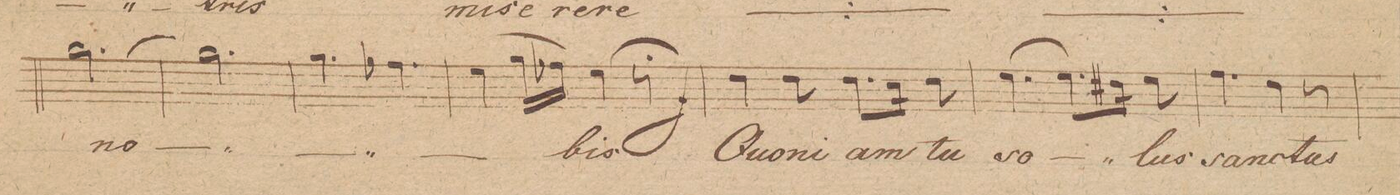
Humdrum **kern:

**kern	**text	**dynam
*I"Tenore 1mo	*	*
*clefC4	*	*
*k[]	*	*
*M6/8	*	*
[2.f\	no-	.
=66	=66	=66
2.f\]	.	.
=67	=67	=67
4.f\	.	.
4.e-X\	.	.
=68	=68	=68
(4d\	.	.
16f\LL	.	.
16e-X\JJ)	.	.
4d\	-bis	.
8r;	.	.
.	.	f
=69	=69	=69
4c\	Quo-	.
8c\	-ni-	.
8.c\L	-am	.
16B\Jk	.	.
8c\	tu	.
=70	=70	=70
[4.d\	so-	.
8.d\L]	.	.
16c#X\Jk	.	.
8d\	-lus	.
=71	=71	=71
4.e\	san-	.
4c\	-ctus	.
8r	.	.
=72	=72	=72
*-	*-	*-
